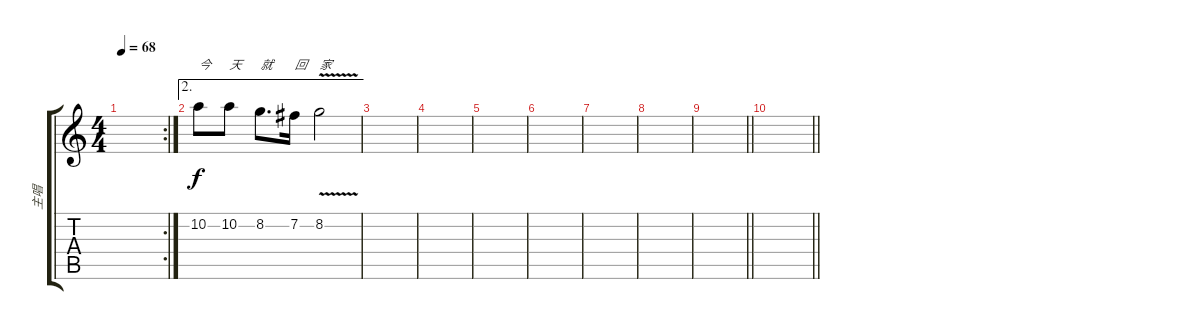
\track ("主唱" "主唱") {instrument acousticguitarsteel}
\staff {score tabs}
\tuning (E4 B3 G3 D3 A2 E2) {hide}
\rc 2
\ts (4 4)
\tempo 68
\clef g2
\ks c
|
\ae 2
10.2.8{txt "今"} 10.2.8{txt "天"} 8.2.8{d txt "就"} 7.2.16{txt "回"} 8.2{v}.2{txt "家"} |
|
|
|
|
|
|
\barLineRight lightlight
|
\barLineRight lightlight
